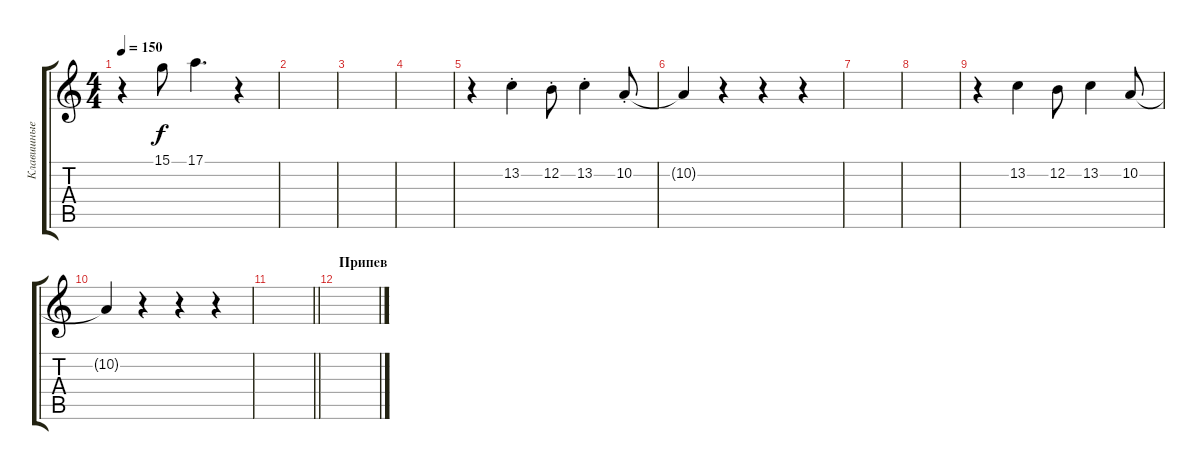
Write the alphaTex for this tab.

\track ("Клавишные 2" "Клавишные ") {instrument pad1newage}
\staff {score tabs}
\tuning (E4 B3 G3 D3 A2 E2) {hide}
\ts (4 4)
\tempo 150
\clef g2
\ks c
r.4{dy f} 15.1.8 17.1.4{d} r.4 |
|
|
|
r.4 13.2{st}.4 12.2{st}.8 13.2{st}.4 10.2{st}.8 |
10.2{t}.4 r.4 r.4 r.4 |
|
|
r.4 13.2.4 12.2.8 13.2.4 10.2.8 |
10.2{t}.4 r.4 r.4 r.4 |
\barLineRight lightlight
|
\section ("" "Припев")
